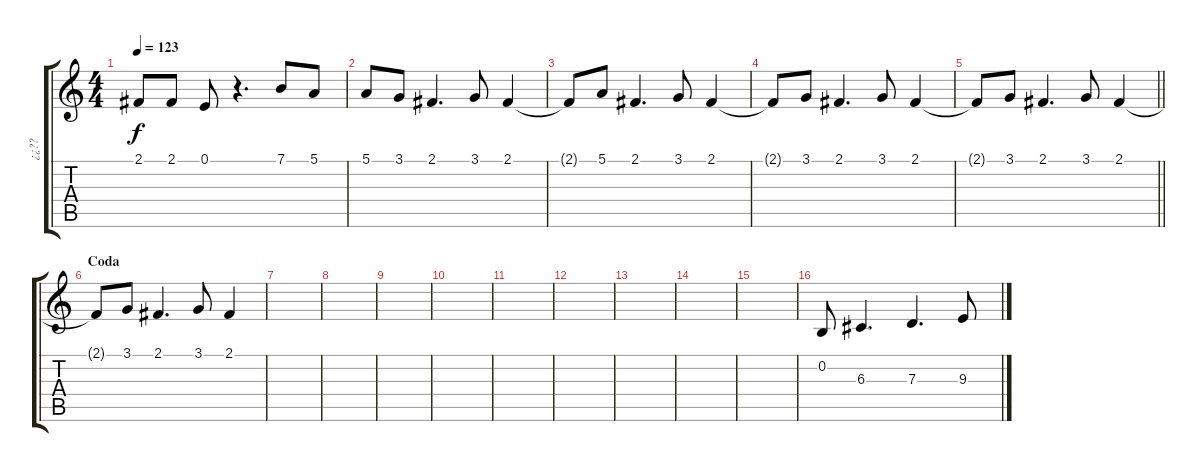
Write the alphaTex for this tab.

\track ("¿¿??" "¿¿??") {instrument lead2sawtooth}
\staff {score tabs}
\tuning (E4 B3 G3 D3 A2 E2) {hide}
\ts (4 4)
\tempo 123
\clef g2
\ks c
2.1{t}.8{dy f} 2.1.8 0.1.8 r.4{d} 7.1.8 5.1.8 |
5.1.8 3.1.8 2.1.4{d} 3.1.8 2.1.4 |
2.1{t}.8 5.1.8 2.1.4{d} 3.1.8 2.1.4 |
2.1{t}.8 3.1.8 2.1.4{d} 3.1.8 2.1.4 |
\barLineRight lightlight
2.1{t}.8 3.1.8 2.1.4{d} 3.1.8 2.1.4 |
\section ("" "Coda")
2.1{t}.8{volume 7} 3.1.8 2.1.4{d} 3.1.8 2.1.4 |
|
|
|
|
|
|
|
|
|
0.2.8 6.3.4{d} 7.3.4{d} 9.3.8
